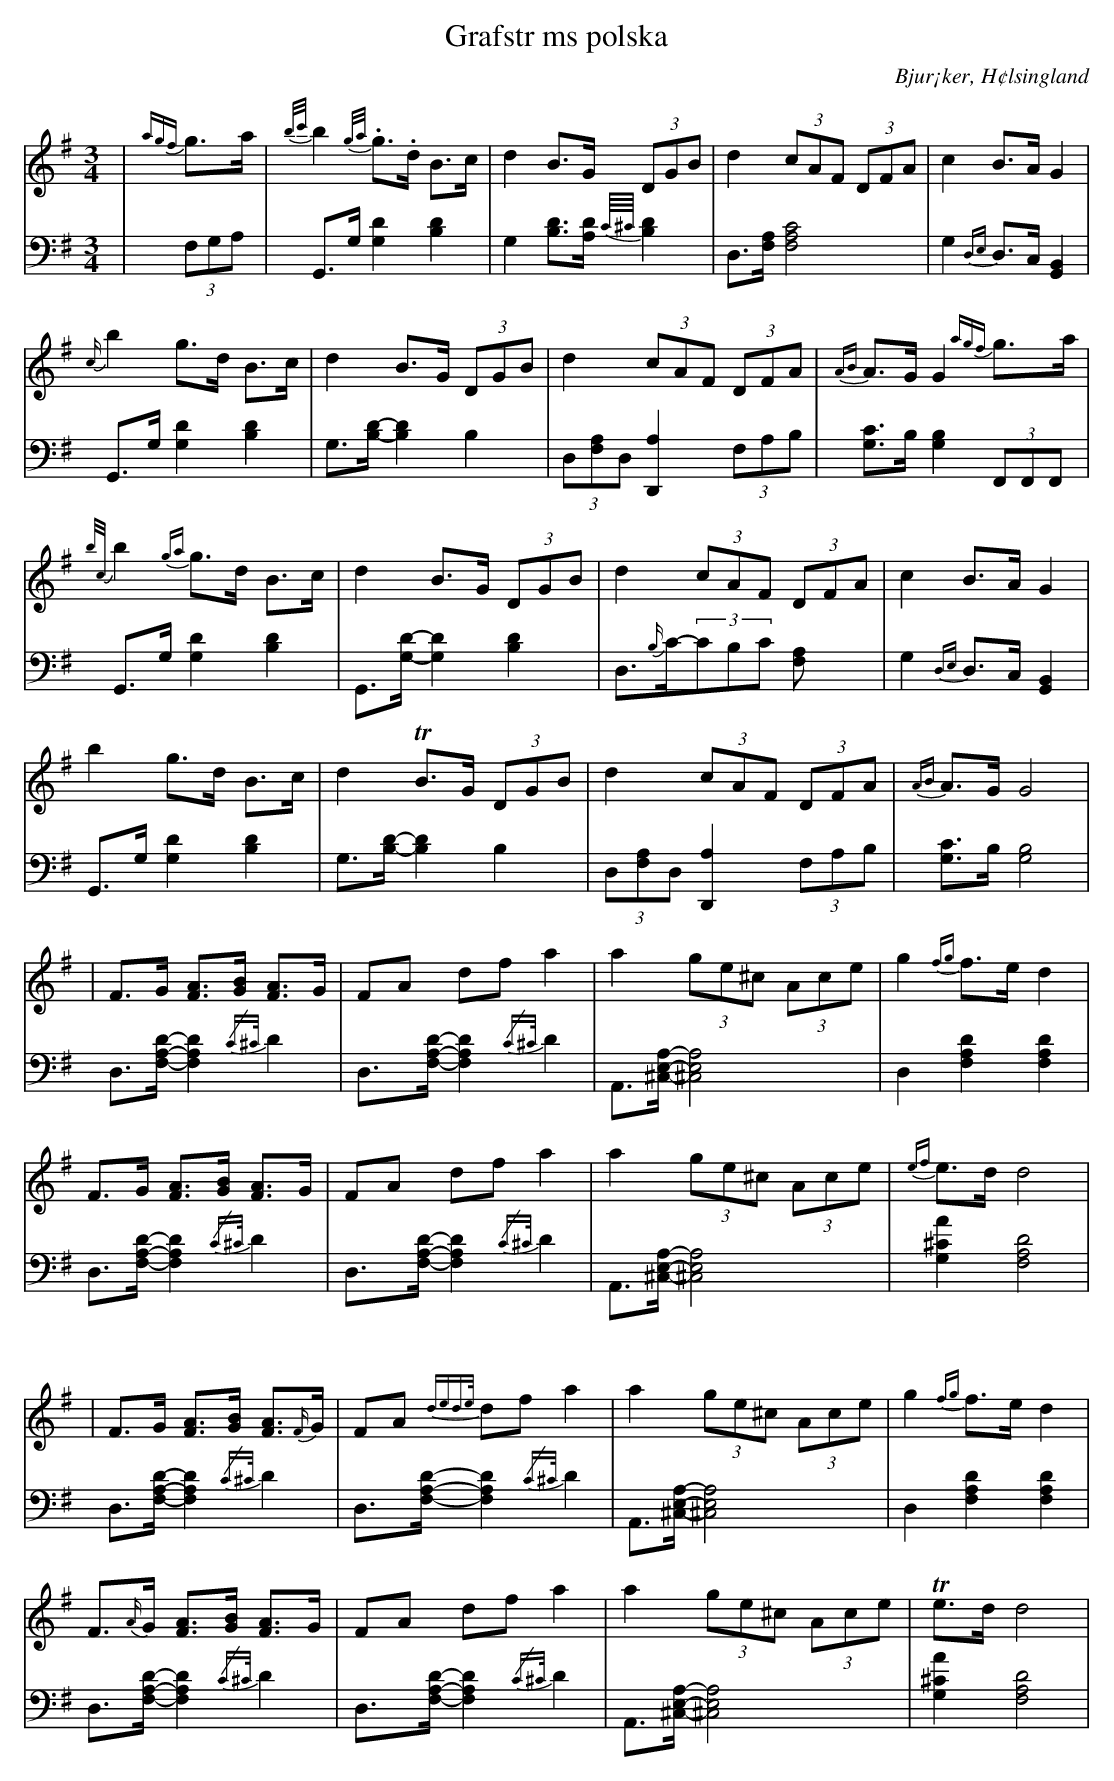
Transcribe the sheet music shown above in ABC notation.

X:1
T: Grafstr ms polska
O: Bjur¡ker, H¢lsingland
M: 3/4
L: 1/8
K: G
V:1
V:2
V: 1
|{agf}g>a|{b/c'/}b2. {g/a/}g.>d B>c|d2 B>G (3DGB|d2 (3cAF (3DFA|c2 B>A G2|
{c/}b2 g>d B>c|d2 B>G (3DGB|d2 (3cAF (3DFA|{AB}A>G G2 {agf}g>a|
{b/c/}b2 {ga}g>d B>c|d2 B>G (3DGB|d2 (3cAF (3DFA|c2 B>A G2|
b2 g>d B>c|d2 TB>G (3DGB|d2 (3cAF (3DFA|{AB}A>G G4|
|F>G [FA]>[GB] [FA]>G |FA df a2 |a2 (3ge^c (3Ace |g2 {fg}f>e d2 |
F>G [FA]>[GB] [FA]>G |FA df a2 |a2 (3ge^c (3Ace |{ef}e>d d4|
|F>G [FA]>[GB] [FA]>{F/}G |FA {dede/}df a2 |a2 (3ge^c (3Ace |g2 {fg}f>e d2 |
F>{A/}G [FA]>[GB] [FA]>G |FA df a2 |a2 (3ge^c (3Ace |Te>d d4|
V:2 clef=bass
|(3F,G,A, | G,,>G, [G,2D2] [B,2D2]|G,2 [B,D]>[A,D] {C//^C//}[B,D]2|D,>[F,A,] [F,4A,4C4]| G,2 {D,E,}D,>C, [G,,2B,,2]|
 G,,>G, [G,2D2] [B,2D2]|G,>[B,D]-[B,2D2] B,2|(3D,[F,A,]D, [D,,2A,2] (3F,A,B,| [G,C]>B, [G,2B,2](3F,,F,,F,,|
G,,>G, [G,2D2] [B,2D2]|G,,>[G,D]-[G,2D2] [B,2D2]|D,>{B,/}C-(3CB,C [F,2A,]| G,2 {D,E,}D,>C, [G,,2B,,2]|
 G,,>G, [G,2D2] [B,2D2]|G,>[B,D]-[B,2D2] B,2|(3D,[F,A,]D, [D,,2A,2] (3F,A,B,| [G,C]>B, [G,4B,4]|
D,>[F,A,D]-[F,2A,2D2] {/C^C/}D2|D,>[F,A,D]-[F,2A,2D2] {/C^C/}D2| A,,>[^C,E,A,]-[^C,4E,4A,4]|D,2 [F,2A,2D2] [F,2A,2D2] |
D,>[F,A,D]-[F,2A,2D2] {/C^C/}D2| D,>[F,A,D]-[F,2A,2D2] {/C^C/}D2| A,,>[^C,E,A,]-[^C,4E,4A,4]| [G,2A2^C2] [F,4A,4D4]|
D,>[F,A,D]-[F,2A,2D2] {/C^C/}D2|D,>[F,A,D]-[F,2A,2D2] {/C^C/}D2| A,,>[^C,E,A,]-[^C,4E,4A,4]|D,2 [F,2A,2D2] [F,2A,2D2] |
D,>[F,A,D]-[F,2A,2D2] {/C^C/}D2| D,>[F,A,D]-[F,2A,2D2] {/C^C/}D2| A,,>[^C,E,A,]-[^C,4E,4A,4]| [G,2A2^C2] [F,4A,4D4]|
